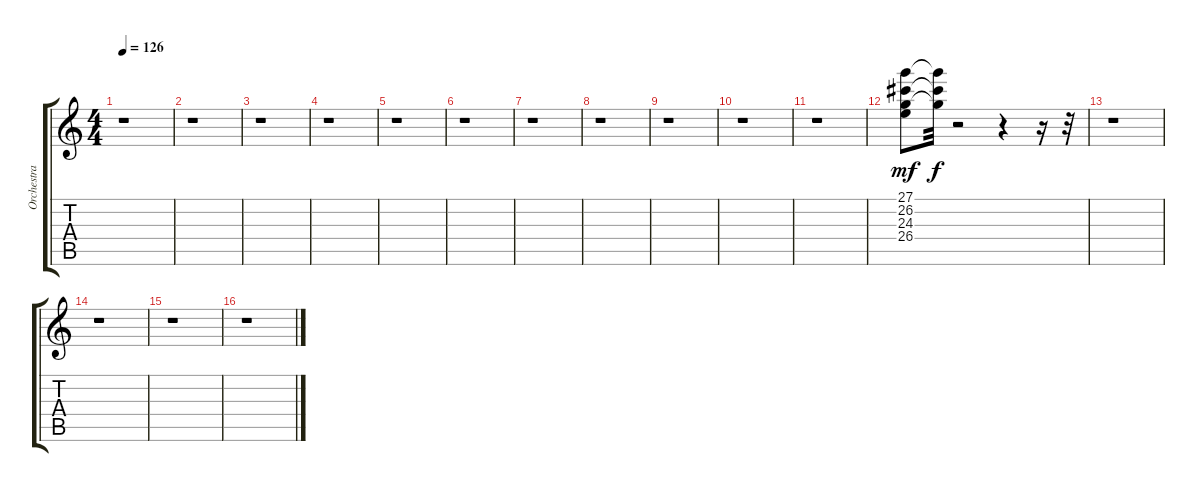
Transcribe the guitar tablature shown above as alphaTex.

\track ("Orchestra Hit" "Orchestra ") {instrument orchestrahit}
\staff {score tabs}
\tuning (E4 B3 G3 D3 A2 E2) {hide}
\ts (4 4)
\tempo 126
\clef g2
\ks c
r.1{dy f} |
r.1 |
r.1 |
r.1 |
r.1 |
r.1 |
r.1 |
r.1 |
r.1 |
r.1 |
r.1 |
(27.1 26.2 24.3 26.4).8{dy mf} (27.1{t} 26.2{t} 24.3{t}).32{dy f} r.2 r.4 r.16 r.32 |
r.1 |
r.1 |
r.1 |
r.1
